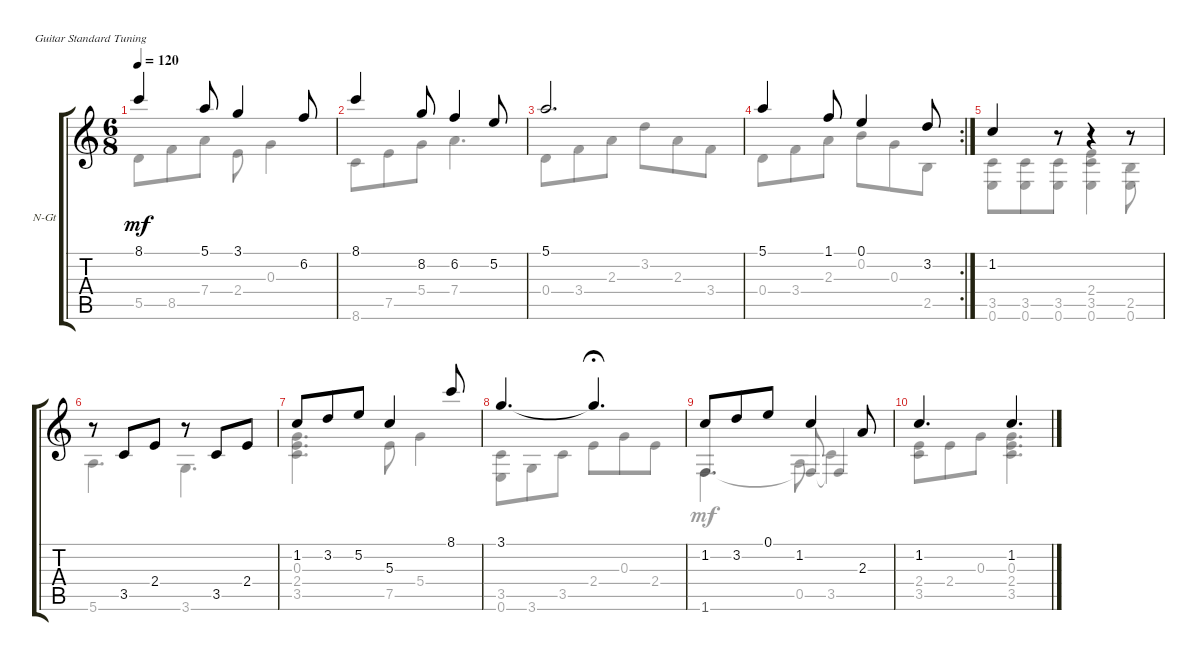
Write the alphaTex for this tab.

\bracketExtendMode groupsimilarinstruments
\firstSystemTrackNameOrientation horizontal
\otherSystemsTrackNameOrientation horizontal
\track ("Gtr 1" "N-Gt") {instrument acousticgrandpiano}
\staff {score tabs}
\tuning (E4 B3 G3 D3 A2 E2)
\displaytranspose 12
\voice
\ts (6 8)
\tempo 120
\clef g2
\ks c
8.1.4{dy mf} 5.1.8 3.1.4 6.2.8 |
8.1.4 8.2.8 6.2.4 5.2.8 |
5.1.2{d} |
\rc 2
5.1.4 1.1.8 0.1.4 3.2.8 |
1.2.4 r.8 r.4 r.8 |
r.8 3.5.8 2.4.8 r.8 3.5.8 2.4.8 |
1.2.8 3.2.8 5.2.8 5.3.4 8.1.8 |
3.1.4{d} 3.1{t}.4{d fermata (medium 0.5)} |
1.2.8 3.2.8 0.1.8 1.2.4 2.3.8 |
1.2.4{d} 1.2.4{d}
\voice
\clef g2
\ottava regular
\simile none
\ks c
5.5.8{dy mf} 8.5.8 7.4.8 2.4.8 0.3.4 |
8.6.8 7.5.8 5.4.8 7.4.4{d} |
0.4.8 3.4.8 2.3.8 3.2.8 2.3.8 3.4.8 |
0.4.8 3.4.8 2.3.8 0.2.8 0.3.8 2.5.8 |
(3.5 0.6).8 (0.6 3.5).8 (0.6 3.5).8 (0.6 3.5 2.4).4 (2.5 0.6).8 |
5.6.4{d} 3.6.4{d} |
(3.5 2.4 0.3).4{d} 7.5.8 5.4.4 |
(3.5 0.6).8 3.6.8 3.5.8 2.4.8{fermata (medium 0.5)} 0.3.8 2.4.8 |
1.6.4{d beam invert} 1.6{t}.8{beam invert} 1.6{t}.4{beam invert} |
(3.5 2.4).8 2.4.8 0.3.8 (0.3 2.4 3.5).4{d}
\voice
\clef g2
\ottava regular
\simile none
\ks c
|
|
|
|
|
|
|
|
1.6.4{d} 0.5.8 3.5.4 |
